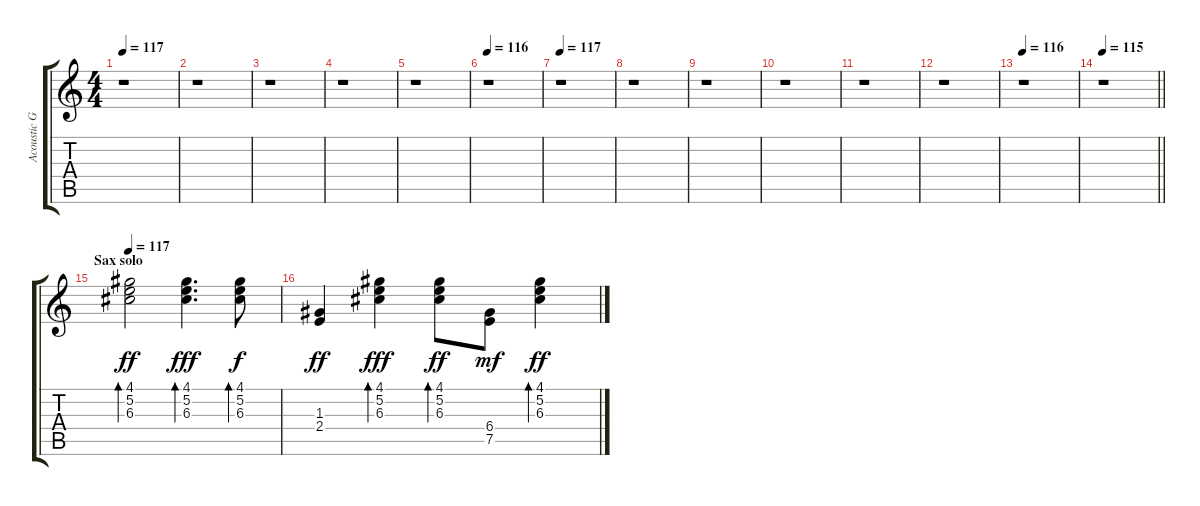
\track ("Acoustic Guitar" "Acoustic G") {instrument acousticguitarsteel}
\staff {score tabs}
\tuning (E4 B3 G3 D3 A2 E2) {hide}
\ts (4 4)
\tempo 117
\clef g2
\ks c
r.1{dy ff} |
r.1 |
r.1 |
r.1 |
r.1 |
\tempo 116
r.1 |
\tempo 117
r.1 |
r.1 |
r.1 |
r.1 |
r.1 |
r.1 |
\tempo 116
r.1 |
\tempo 115
\barLineRight lightlight
r.1 |
\section ("" "Sax solo")
\tempo 117
(4.1 5.2 6.3).2{bd 240} (4.1 5.2 6.3).4{d bd 240 dy fff} (4.1 5.2 6.3).8{bd 240 dy f} |
(1.3 2.4).4{dy ff} (4.1 5.2 6.3).4{bd 240 dy fff} (4.1 5.2 6.3).8{bd 240 dy ff} (6.4 7.5).8{dy mf} (4.1 5.2 6.3).4{bd 240 dy ff}
